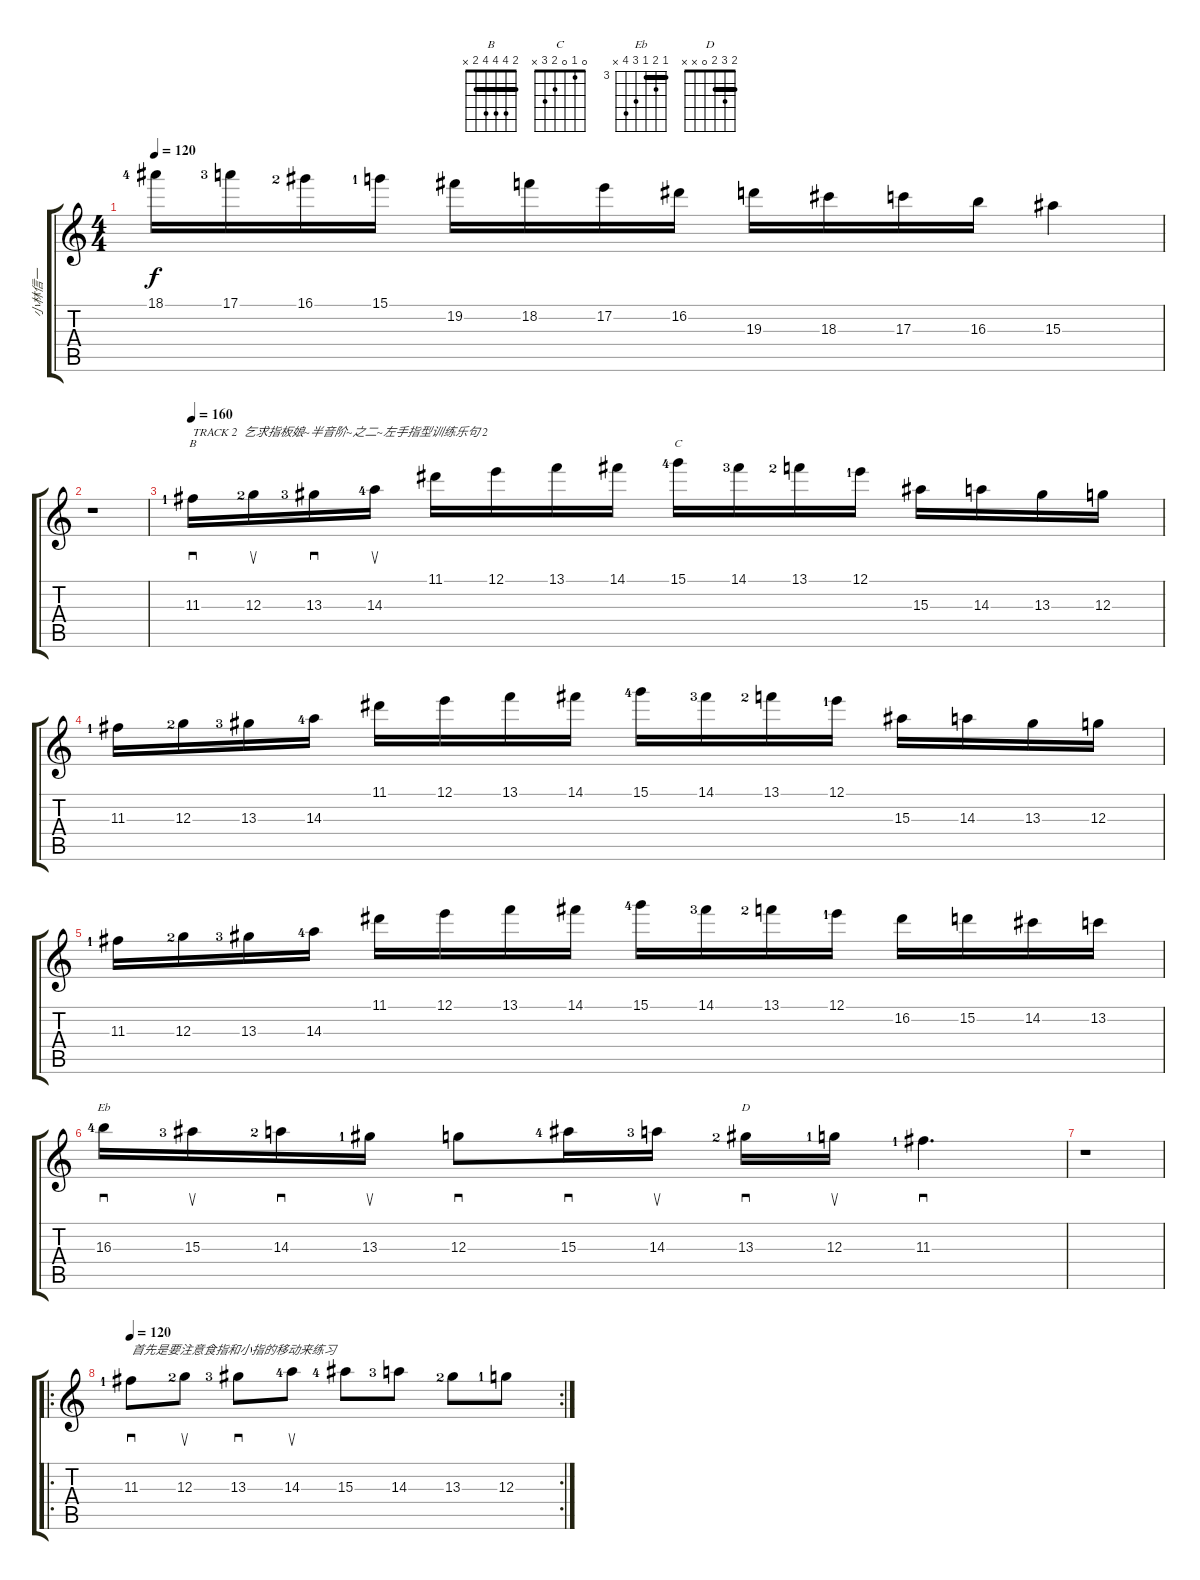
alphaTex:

\track ("小林信一" "小林信一") {instrument overdrivenguitar}
\staff {score tabs}
\tuning (E4 B3 G3 D3 A2 E2) {hide}
\chord ("B" 2 4 4 4 2 x) {barre 2}
\chord ("C" 0 1 0 2 3 x)
\chord ("Eb" 3 4 3 5 6 x) {firstfret 3 barre 3}
\chord ("D" 2 3 2 0 x x) {barre 2}
\ts (4 4)
\tempo 120
\clef g2
\ks c
18.1{lf 5}.16{dy f} 17.1{lf 4}.16 16.1{lf 3}.16 15.1{lf 2}.16 19.2.16 18.2.16 17.2.16 16.2.16 19.3.16 18.3.16 17.3.16 16.3.16 15.3.4 |
r.1 |
\tempo 160
11.3{lf 2}.16{sd ch "B" txt "TRACK 2  乞求指板娘~半音阶~之二~左手指型训练乐句 2"} 12.3{lf 3}.16{su} 13.3{lf 4}.16{sd} 14.3{lf 5}.16{su} 11.1.16 12.1.16 13.1.16 14.1.16 15.1{lf 5}.16{ch "C"} 14.1{lf 4}.16 13.1{lf 3}.16 12.1{lf 2}.16 15.3.16 14.3.16 13.3.16 12.3.16 |
11.3{lf 2}.16 12.3{lf 3}.16 13.3{lf 4}.16 14.3{lf 5}.16 11.1.16 12.1.16 13.1.16 14.1.16 15.1{lf 5}.16 14.1{lf 4}.16 13.1{lf 3}.16 12.1{lf 2}.16 15.3.16 14.3.16 13.3.16 12.3.16 |
11.3{lf 2}.16 12.3{lf 3}.16 13.3{lf 4}.16 14.3{lf 5}.16 11.1.16 12.1.16 13.1.16 14.1.16 15.1{lf 5}.16 14.1{lf 4}.16 13.1{lf 3}.16 12.1{lf 2}.16 16.2.16 15.2.16 14.2.16 13.2.16 |
16.3{lf 5}.16{sd ch "Eb"} 15.3{lf 4}.16{su} 14.3{lf 3}.16{sd} 13.3{lf 2}.16{su} 12.3.8{sd} 15.3{lf 5}.16{sd} 14.3{lf 4}.16{su} 13.3{lf 3}.16{sd ch "D"} 12.3{lf 2}.16{su} 11.3{lf 2}.4{d sd} |
r.1 |
\ro
\rc 2
\tempo 120
11.3{lf 2}.8{sd txt "首先是要注意食指和小指的移动来练习"} 12.3{lf 3}.8{su} 13.3{lf 4}.8{sd} 14.3{lf 5}.8{su} 15.3{lf 5}.8 14.3{lf 4}.8 13.3{lf 3}.8 12.3{lf 2}.8
